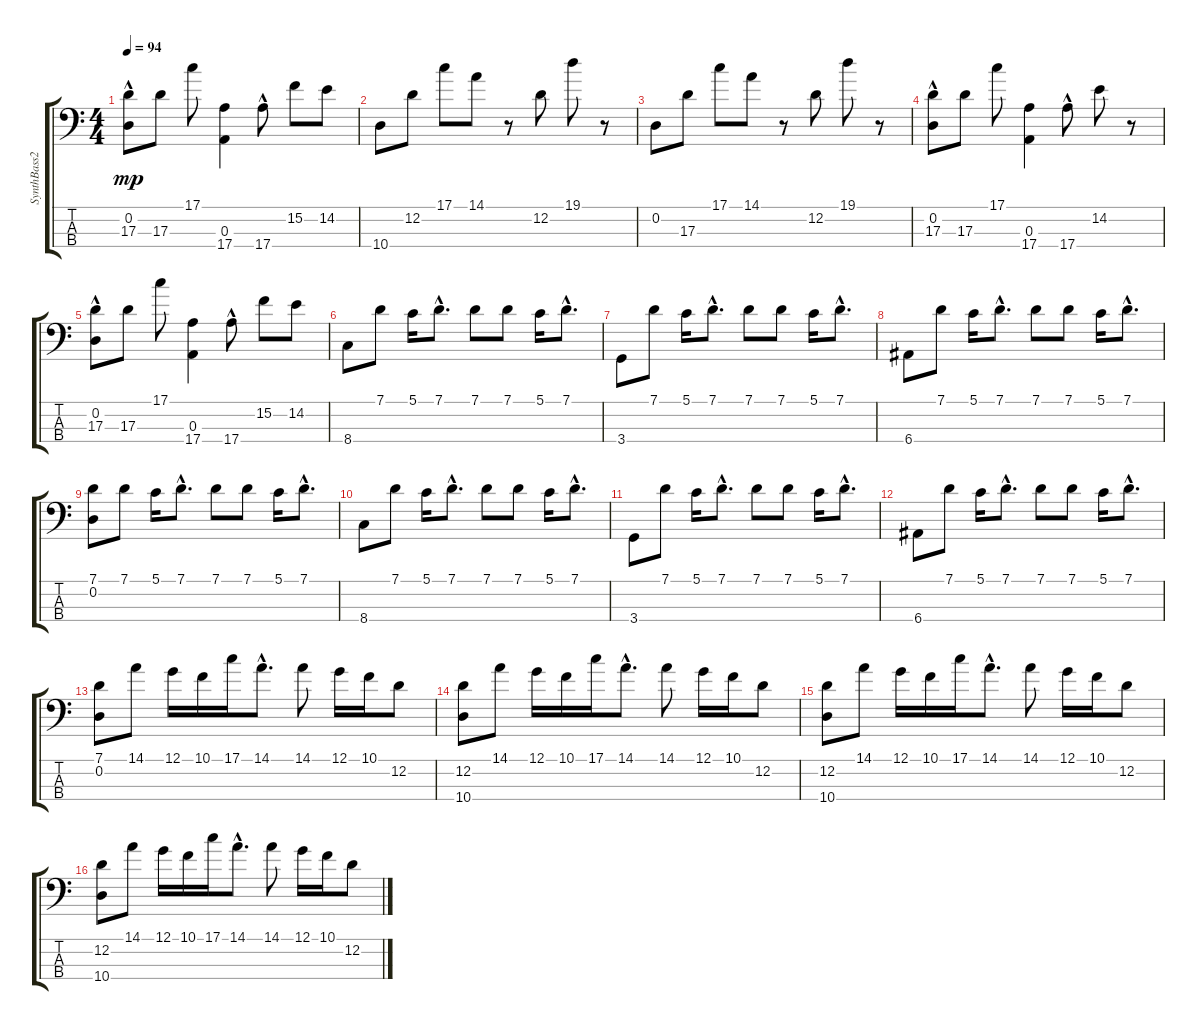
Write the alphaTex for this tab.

\track ("SynthBass2" "SynthBass2") {instrument synthbass1}
\staff {score tabs}
\tuning (G2 D2 A1 E1) {hide}
\ts (4 4)
\tempo 94
\clef f4
\ks c
(0.2{hac} 17.3).8{dy mp} 17.3.8 17.1.8 (0.3 17.4).4 17.4{hac}.8 15.2.8 14.2.8 |
10.4.8 12.2.8 17.1.8 14.1.8 r.8 12.2.8 19.1.8 r.8 |
0.2.8 17.3.8 17.1.8 14.1.8 r.8 12.2.8 19.1.8 r.8 |
(0.2{hac} 17.3).8 17.3.8 17.1.8 (0.3 17.4).4 17.4{hac}.8 14.2.8 r.8 |
(0.2{hac} 17.3).8 17.3.8 17.1.8 (0.3 17.4).4 17.4{hac}.8 15.2.8 14.2.8 |
8.4.8 7.1.8 5.1.16 7.1{hac}.8{d} 7.1.8 7.1.8 5.1.16 7.1{hac}.8{d} |
3.4.8 7.1.8 5.1.16 7.1{hac}.8{d} 7.1.8 7.1.8 5.1.16 7.1{hac}.8{d} |
6.4.8 7.1.8 5.1.16 7.1{hac}.8{d} 7.1.8 7.1.8 5.1.16 7.1{hac}.8{d} |
(7.1 0.2).8 7.1.8 5.1.16 7.1{hac}.8{d} 7.1.8 7.1.8 5.1.16 7.1{hac}.8{d} |
8.4.8 7.1.8 5.1.16 7.1{hac}.8{d} 7.1.8 7.1.8 5.1.16 7.1{hac}.8{d} |
3.4.8 7.1.8 5.1.16 7.1{hac}.8{d} 7.1.8 7.1.8 5.1.16 7.1{hac}.8{d} |
6.4.8 7.1.8 5.1.16 7.1{hac}.8{d} 7.1.8 7.1.8 5.1.16 7.1{hac}.8{d} |
(7.1 0.2).8 14.1.8 12.1.16 10.1.16 17.1.16 14.1{hac}.8{d} 14.1.8 12.1.16 10.1.16 12.2.8 |
(12.2 10.4).8 14.1.8 12.1.16 10.1.16 17.1.16 14.1{hac}.8{d} 14.1.8 12.1.16 10.1.16 12.2.8 |
(12.2 10.4).8 14.1.8 12.1.16 10.1.16 17.1.16 14.1{hac}.8{d} 14.1.8 12.1.16 10.1.16 12.2.8 |
(12.2 10.4).8 14.1.8 12.1.16 10.1.16 17.1.16 14.1{hac}.8{d} 14.1.8 12.1.16 10.1.16 12.2.8
